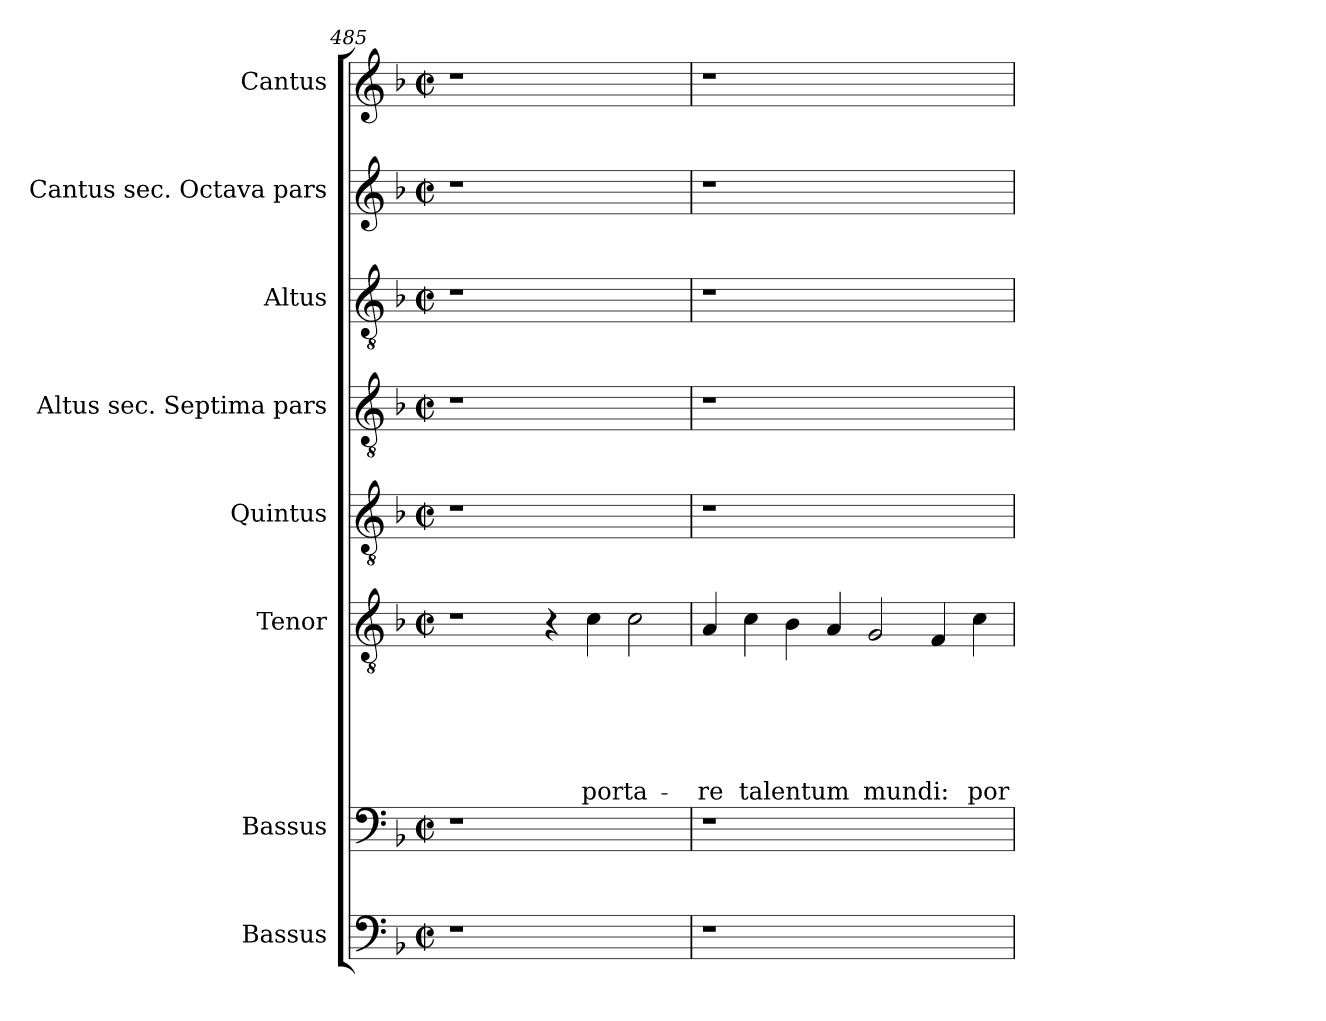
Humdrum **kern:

**kern	**kern	**kern	**text	**text	**text	**text	**text	**text	**kern	**kern	**kern	**kern	**kern
*part8	*part7	*part6	*part6	*part6	*part6	*part6	*part6	*part6	*part5	*part4	*part3	*part2	*part1
*staff8	*staff7	*staff6	*staff6	*staff6	*staff6	*staff6	*staff6	*staff6	*staff5	*staff4	*staff3	*staff2	*staff1
*I"Bassus	*I"Bassus	*I"Tenor	*	*	*	*	*	*	*I"Quintus	*I"Altus sec. Septima pars	*I"Altus	*I"Cantus sec. Octava pars	*I"Cantus
*	*I'Bassus	*I'Tenor	*	*	*	*	*	*	*I'Quintus	*	*I'Altus	*	*I'Cantus
*clefF4	*clefF4	*clefGv2	*	*	*	*	*	*	*clefGv2	*clefGv2	*clefGv2	*clefG2	*clefG2
*k[b-]	*k[b-]	*k[b-]	*	*	*	*	*	*	*k[b-]	*k[b-]	*k[b-]	*k[b-]	*k[b-]
*F:	*F:	*F:	*	*	*	*	*	*	*F:	*F:	*F:	*F:	*F:
*M2/2	*M2/2	*M2/2	*	*	*	*	*	*	*M2/2	*M2/2	*M2/2	*M2/2	*M2/2
*met(c|)	*met(c|)	*met(c|)	*	*	*	*	*	*	*met(c|)	*met(c|)	*met(c|)	*met(c|)	*met(c|)
=485	=485	=485	=485	=485	=485	=485	=485	=485	=485	=485	=485	=485	=485
1r	1r	1r	.	.	.	.	.	.	1r	1r	1r	1r	1r
1ryy	1ryy	4r	.	.	.	.	.	.	1ryy	1ryy	1ryy	1ryy	1ryy
!	!	!	!	!	!	!	!	!LO:LY:b	!	!	!	!	!
.	.	4c\	.	.	.	.	.	porta-	.	.	.	.	.
.	.	2c\	.	.	.	.	.	.	.	.	.	.	.
=486	=486	=486	=486	=486	=486	=486	=486	=486	=486	=486	=486	=486	=486
!	!	!	!	!	!	!	!	!LO:LY:b	!	!	!	!	!
1r	1r	4A/	.	.	.	.	.	-re	1r	1r	1r	1r	1r
!	!	!	!	!	!	!	!	!LO:LY:b	!	!	!	!	!
.	.	4c\	.	.	.	.	.	talentum	.	.	.	.	.
.	.	4B-\	.	.	.	.	.	.	.	.	.	.	.
.	.	4A/	.	.	.	.	.	.	.	.	.	.	.
!	!	!	!	!	!	!	!	!LO:LY:b	!	!	!	!	!
1ryy	1ryy	2G/	.	.	.	.	.	mundi:	1ryy	1ryy	1ryy	1ryy	1ryy
.	.	4F/	.	.	.	.	.	.	.	.	.	.	.
!	!	!	!	!	!	!	!	!LO:LY:b	!	!	!	!	!
.	.	4c\	.	.	.	.	.	por-	.	.	.	.	.
=	=	=	=	=	=	=	=	=	=	=	=	=	=
*-	*-	*-	*-	*-	*-	*-	*-	*-	*-	*-	*-	*-	*-
